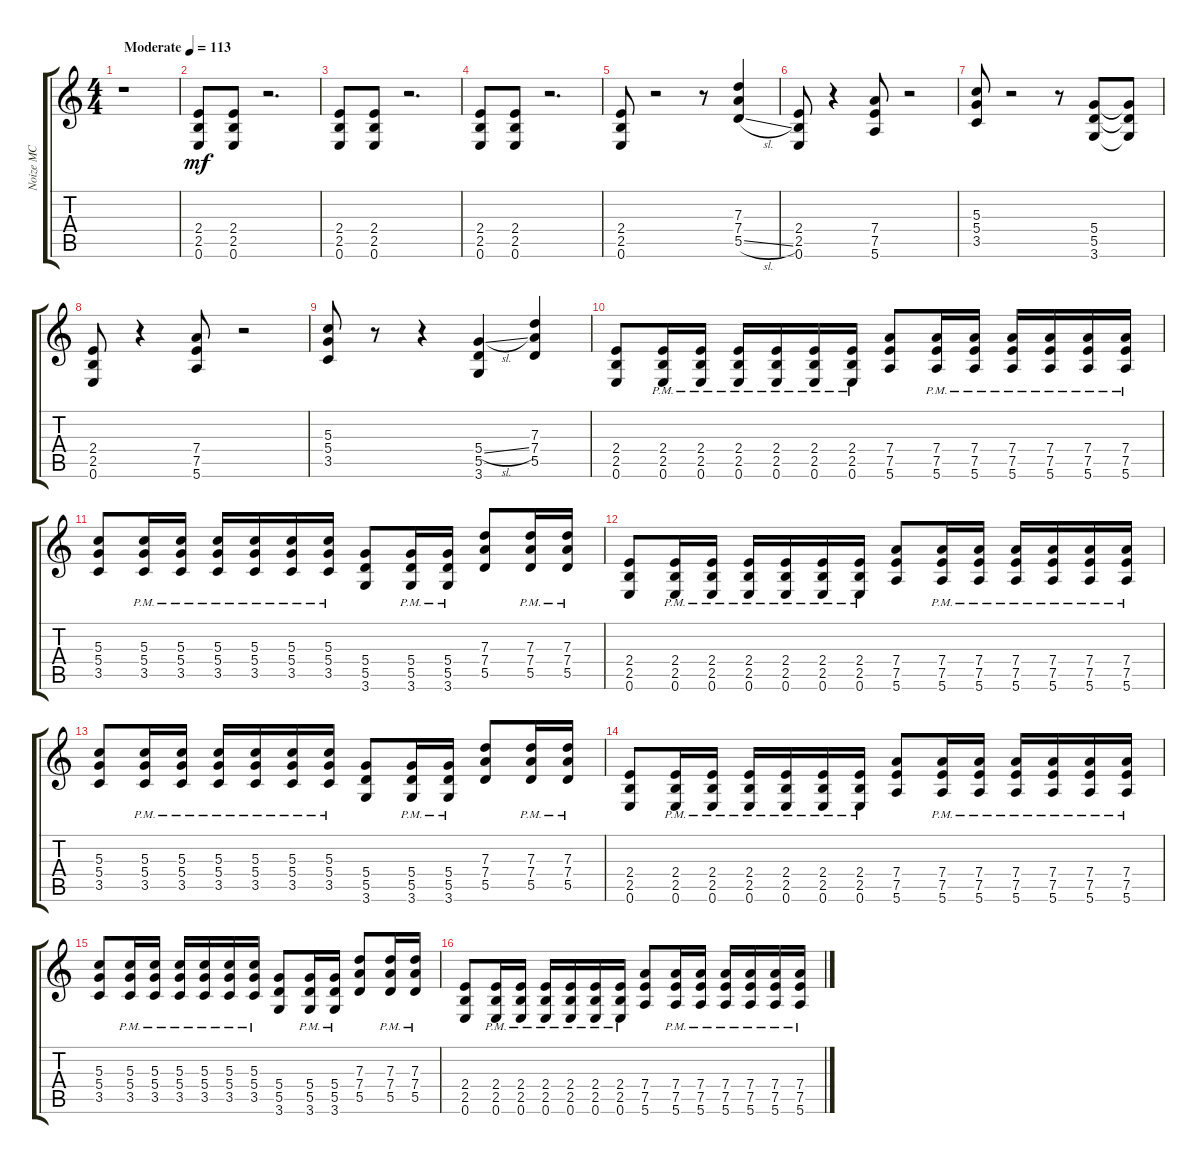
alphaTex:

\track ("Noize MC" "Noize MC") {instrument overdrivenguitar}
\staff {score tabs}
\tuning (E4 B3 G3 D3 A2 E2) {hide}
\ts (4 4)
\tempo (113 "Moderate")
\clef g2
\ks c
r.1{dy mf instrument overdrivenguitar} |
(2.4 2.5 0.6).8 (2.4 2.5 0.6).8 r.2{d} |
(2.4 2.5 0.6).8 (2.4 2.5 0.6).8 r.2{d} |
(2.4 2.5 0.6).8 (2.4 2.5 0.6).8 r.2{d} |
(2.4 2.5 0.6).8 r.2 r.8 (7.3 7.4 5.5{sl}).4 |
(2.4 2.5 0.6).8 r.4 (7.4 7.5 5.6).8 r.2 |
(5.3 5.4 3.5).8 r.2 r.8 (5.4 5.5 3.6).8 (5.4{t} 5.5{t} 3.6{t}).8 |
(2.4 2.5 0.6).8 r.4 (7.4 7.5 5.6).8 r.2 |
(5.3 5.4 3.5).8 r.8 r.4 (5.4{sl} 5.5 3.6).4 (7.3 7.4 5.5).4 |
(2.4 2.5 0.6).8 (2.4{pm} 2.5{pm} 0.6{pm}).16 (2.4{pm} 2.5{pm} 0.6{pm}).16 (2.4{pm} 2.5{pm} 0.6{pm}).16 (2.4{pm} 2.5{pm} 0.6{pm}).16 (2.4{pm} 2.5{pm} 0.6{pm}).16 (2.4{pm} 2.5{pm} 0.6{pm}).16 (7.4 7.5 5.6).8 (7.4{pm} 7.5{pm} 5.6{pm}).16 (7.4{pm} 7.5{pm} 5.6{pm}).16 (7.4{pm} 7.5{pm} 5.6{pm}).16 (7.4{pm} 7.5{pm} 5.6{pm}).16 (7.4{pm} 7.5{pm} 5.6{pm}).16 (7.4{pm} 7.5{pm} 5.6{pm}).16 |
(5.3 5.4 3.5).8 (5.3{pm} 5.4{pm} 3.5{pm}).16 (5.3{pm} 5.4{pm} 3.5{pm}).16 (5.3{pm} 5.4{pm} 3.5{pm}).16 (5.3{pm} 5.4{pm} 3.5{pm}).16 (5.3{pm} 5.4{pm} 3.5{pm}).16 (5.3{pm} 5.4{pm} 3.5{pm}).16 (5.4 5.5 3.6).8 (5.4{pm} 5.5{pm} 3.6{pm}).16 (5.4{pm} 5.5{pm} 3.6{pm}).16 (7.3 7.4 5.5).8 (7.3{pm} 7.4{pm} 5.5{pm}).16 (7.3{pm} 7.4{pm} 5.5{pm}).16 |
(2.4 2.5 0.6).8 (2.4{pm} 2.5{pm} 0.6{pm}).16 (2.4{pm} 2.5{pm} 0.6{pm}).16 (2.4{pm} 2.5{pm} 0.6{pm}).16 (2.4{pm} 2.5{pm} 0.6{pm}).16 (2.4{pm} 2.5{pm} 0.6{pm}).16 (2.4{pm} 2.5{pm} 0.6{pm}).16 (7.4 7.5 5.6).8 (7.4{pm} 7.5{pm} 5.6{pm}).16 (7.4{pm} 7.5{pm} 5.6{pm}).16 (7.4{pm} 7.5{pm} 5.6{pm}).16 (7.4{pm} 7.5{pm} 5.6{pm}).16 (7.4{pm} 7.5{pm} 5.6{pm}).16 (7.4{pm} 7.5{pm} 5.6{pm}).16 |
(5.3 5.4 3.5).8 (5.3{pm} 5.4{pm} 3.5{pm}).16 (5.3{pm} 5.4{pm} 3.5{pm}).16 (5.3{pm} 5.4{pm} 3.5{pm}).16 (5.3{pm} 5.4{pm} 3.5{pm}).16 (5.3{pm} 5.4{pm} 3.5{pm}).16 (5.3{pm} 5.4{pm} 3.5{pm}).16 (5.4 5.5 3.6).8 (5.4{pm} 5.5{pm} 3.6{pm}).16 (5.4{pm} 5.5{pm} 3.6{pm}).16 (7.3 7.4 5.5).8 (7.3{pm} 7.4{pm} 5.5{pm}).16 (7.3{pm} 7.4{pm} 5.5{pm}).16 |
(2.4 2.5 0.6).8 (2.4{pm} 2.5{pm} 0.6{pm}).16 (2.4{pm} 2.5{pm} 0.6{pm}).16 (2.4{pm} 2.5{pm} 0.6{pm}).16 (2.4{pm} 2.5{pm} 0.6{pm}).16 (2.4{pm} 2.5{pm} 0.6{pm}).16 (2.4{pm} 2.5{pm} 0.6{pm}).16 (7.4 7.5 5.6).8 (7.4{pm} 7.5{pm} 5.6{pm}).16 (7.4{pm} 7.5{pm} 5.6{pm}).16 (7.4{pm} 7.5{pm} 5.6{pm}).16 (7.4{pm} 7.5{pm} 5.6{pm}).16 (7.4{pm} 7.5{pm} 5.6{pm}).16 (7.4{pm} 7.5{pm} 5.6{pm}).16 |
(5.3 5.4 3.5).8 (5.3{pm} 5.4{pm} 3.5{pm}).16 (5.3{pm} 5.4{pm} 3.5{pm}).16 (5.3{pm} 5.4{pm} 3.5{pm}).16 (5.3{pm} 5.4{pm} 3.5{pm}).16 (5.3{pm} 5.4{pm} 3.5{pm}).16 (5.3{pm} 5.4{pm} 3.5{pm}).16 (5.4 5.5 3.6).8 (5.4{pm} 5.5{pm} 3.6{pm}).16 (5.4{pm} 5.5{pm} 3.6{pm}).16 (7.3 7.4 5.5).8 (7.3{pm} 7.4{pm} 5.5{pm}).16 (7.3{pm} 7.4{pm} 5.5{pm}).16 |
(2.4 2.5 0.6).8 (2.4{pm} 2.5{pm} 0.6{pm}).16 (2.4{pm} 2.5{pm} 0.6{pm}).16 (2.4{pm} 2.5{pm} 0.6{pm}).16 (2.4{pm} 2.5{pm} 0.6{pm}).16 (2.4{pm} 2.5{pm} 0.6{pm}).16 (2.4{pm} 2.5{pm} 0.6{pm}).16 (7.4 7.5 5.6).8 (7.4{pm} 7.5{pm} 5.6{pm}).16 (7.4{pm} 7.5{pm} 5.6{pm}).16 (7.4{pm} 7.5{pm} 5.6{pm}).16 (7.4{pm} 7.5{pm} 5.6{pm}).16 (7.4{pm} 7.5{pm} 5.6{pm}).16 (7.4{pm} 7.5{pm} 5.6{pm}).16
